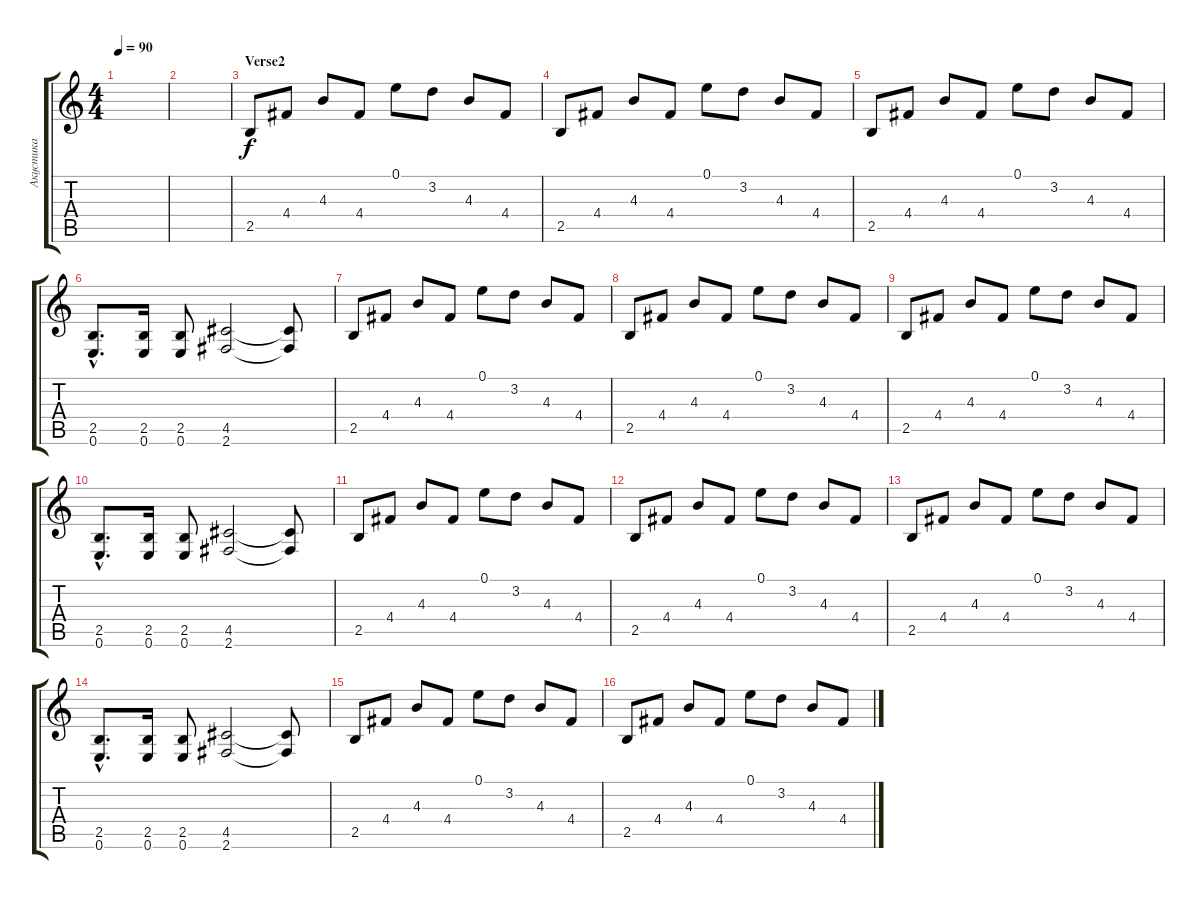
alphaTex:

\track ("Акустика" "Акустика") {instrument acousticguitarsteel}
\staff {score tabs}
\tuning (E4 B3 G3 D3 A2 E2) {hide}
\ts (4 4)
\tempo 90
\clef g2
\ks c
|
|
\section ("" "Verse2")
2.5.8 4.4.8 4.3.8 4.4.8 0.1.8 3.2.8 4.3.8 4.4.8 |
2.5.8 4.4.8 4.3.8 4.4.8 0.1.8 3.2.8 4.3.8 4.4.8 |
2.5.8 4.4.8 4.3.8 4.4.8 0.1.8 3.2.8 4.3.8 4.4.8 |
(2.5{hac} 0.6{hac}).8{d} (2.5 0.6).16 (2.5 0.6).8 (4.5 2.6).2 (4.5{t} 2.6{t}).8 |
2.5.8 4.4.8 4.3.8 4.4.8 0.1.8 3.2.8 4.3.8 4.4.8 |
2.5.8 4.4.8 4.3.8 4.4.8 0.1.8 3.2.8 4.3.8 4.4.8 |
2.5.8 4.4.8 4.3.8 4.4.8 0.1.8 3.2.8 4.3.8 4.4.8 |
(2.5{hac} 0.6{hac}).8{d} (2.5 0.6).16 (2.5 0.6).8 (4.5 2.6).2 (4.5{t} 2.6{t}).8 |
2.5.8 4.4.8 4.3.8 4.4.8 0.1.8 3.2.8 4.3.8 4.4.8 |
2.5.8 4.4.8 4.3.8 4.4.8 0.1.8 3.2.8 4.3.8 4.4.8 |
2.5.8 4.4.8 4.3.8 4.4.8 0.1.8 3.2.8 4.3.8 4.4.8 |
(2.5{hac} 0.6{hac}).8{d} (2.5 0.6).16 (2.5 0.6).8 (4.5 2.6).2 (4.5{t} 2.6{t}).8 |
2.5.8 4.4.8 4.3.8 4.4.8 0.1.8 3.2.8 4.3.8 4.4.8 |
2.5.8 4.4.8 4.3.8 4.4.8 0.1.8 3.2.8 4.3.8 4.4.8
